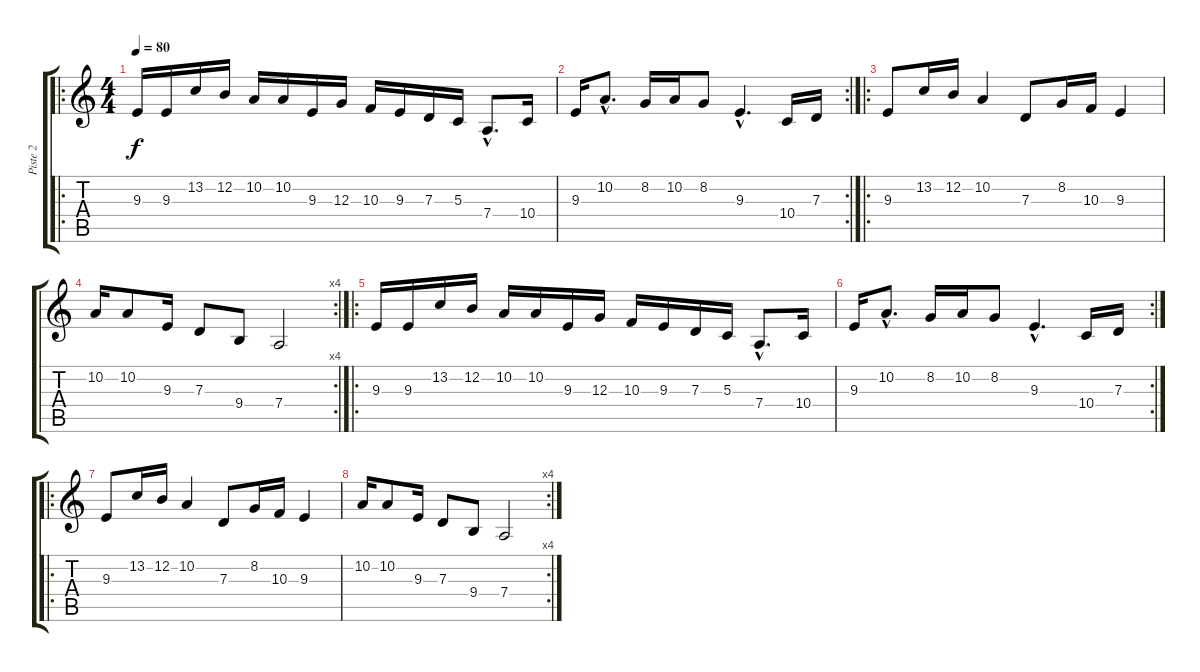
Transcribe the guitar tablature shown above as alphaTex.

\track ("Piste 2" "Piste 2") {instrument violin}
\staff {score tabs}
\tuning (E4 B3 G3 D3 A2 E2) {hide}
\ro
\ts (4 4)
\tempo 80
\clef g2
\ks c
9.3.16{dy f instrument violin} 9.3.16 13.2.16 12.2.16 10.2.16 10.2.16 9.3.16 12.3.16 10.3.16 9.3.16 7.3.16 5.3.16 7.4{hac}.8{d} 10.4.16 |
\rc 2
9.3.16 10.2{hac}.8{d} 8.2.16 10.2.16 8.2.8 9.3{hac}.4{d} 10.4.16 7.3.16 |
\ro
9.3.8 13.2.16 12.2.16 10.2.4 7.3.8 8.2.16 10.3.16 9.3.4 |
\rc 4
10.2.16 10.2.8 9.3.16 7.3.8 9.4.8 7.4.2 |
\ro
9.3.16 9.3.16 13.2.16 12.2.16 10.2.16 10.2.16 9.3.16 12.3.16 10.3.16 9.3.16 7.3.16 5.3.16 7.4{hac}.8{d} 10.4.16 |
\rc 2
9.3.16 10.2{hac}.8{d} 8.2.16 10.2.16 8.2.8 9.3{hac}.4{d} 10.4.16 7.3.16 |
\ro
9.3.8 13.2.16 12.2.16 10.2.4 7.3.8 8.2.16 10.3.16 9.3.4 |
\rc 4
10.2.16 10.2.8 9.3.16 7.3.8 9.4.8 7.4.2
